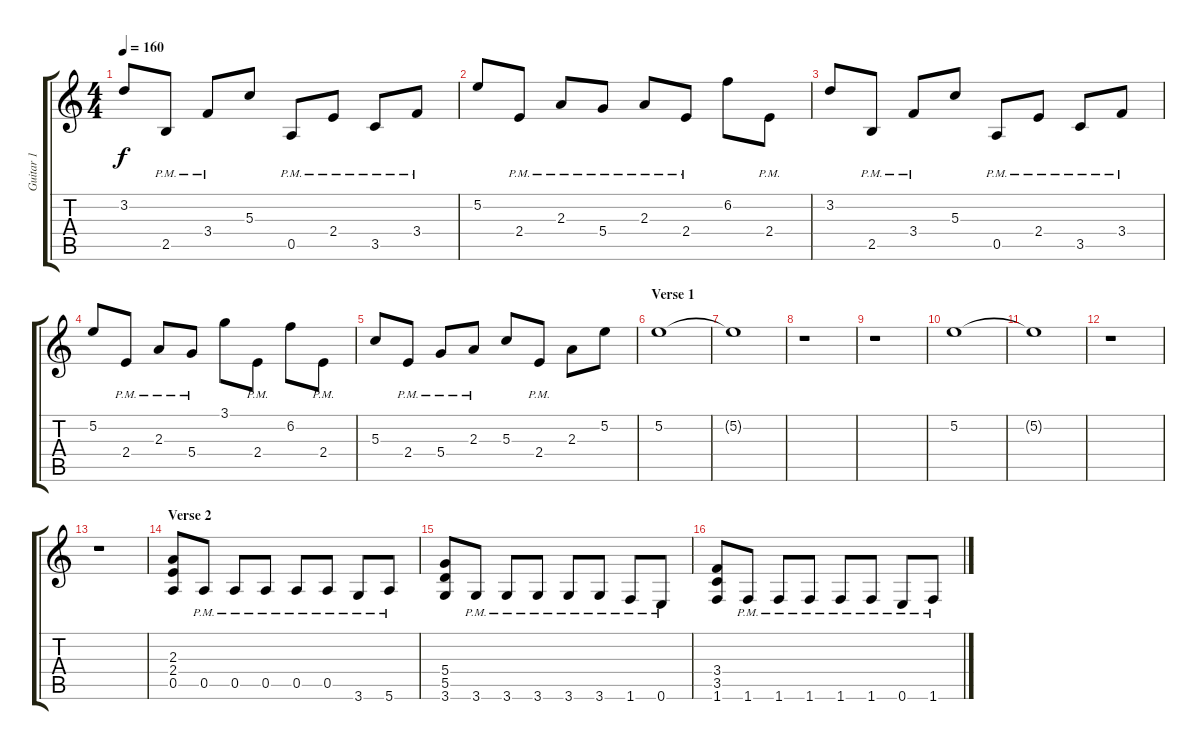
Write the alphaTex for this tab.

\track ("Guitar 1" "Guitar 1") {instrument distortionguitar}
\staff {score tabs}
\tuning (E4 B3 G3 D3 A2 E2) {hide}
\ts (4 4)
\tempo 160
\clef g2
\ks c
3.2.8{dy f} 2.5{pm}.8 3.4{pm}.8 5.3.8 0.5{pm}.8 2.4{pm}.8 3.5{pm}.8 3.4{pm}.8 |
5.2.8 2.4{pm}.8 2.3{pm}.8 5.4{pm}.8 2.3{pm}.8 2.4{pm}.8 6.2.8 2.4{pm}.8 |
3.2.8 2.5{pm}.8 3.4{pm}.8 5.3.8 0.5{pm}.8 2.4{pm}.8 3.5{pm}.8 3.4{pm}.8 |
5.2.8 2.4{pm}.8 2.3{pm}.8 5.4{pm}.8 3.1.8 2.4{pm}.8 6.2.8 2.4{pm}.8 |
5.3.8 2.4{pm}.8 5.4{pm}.8 2.3{pm}.8 5.3.8 2.4{pm}.8 2.3.8 5.2.8 |
\section ("" "Verse 1")
5.2.1 |
5.2{t}.1 |
r.1 |
r.1 |
5.2.1 |
5.2{t}.1 |
r.1 |
r.1 |
\section ("" "Verse 2")
(2.3 2.4 0.5).8 0.5{pm}.8 0.5{pm}.8 0.5{pm}.8 0.5{pm}.8 0.5{pm}.8 3.6{pm}.8 5.6{pm}.8 |
(5.4 5.5 3.6).8 3.6{pm}.8 3.6{pm}.8 3.6{pm}.8 3.6{pm}.8 3.6{pm}.8 1.6{pm}.8 0.6{pm}.8 |
(3.4 3.5 1.6).8 1.6{pm}.8 1.6{pm}.8 1.6{pm}.8 1.6{pm}.8 1.6{pm}.8 0.6{pm}.8 1.6{pm}.8
